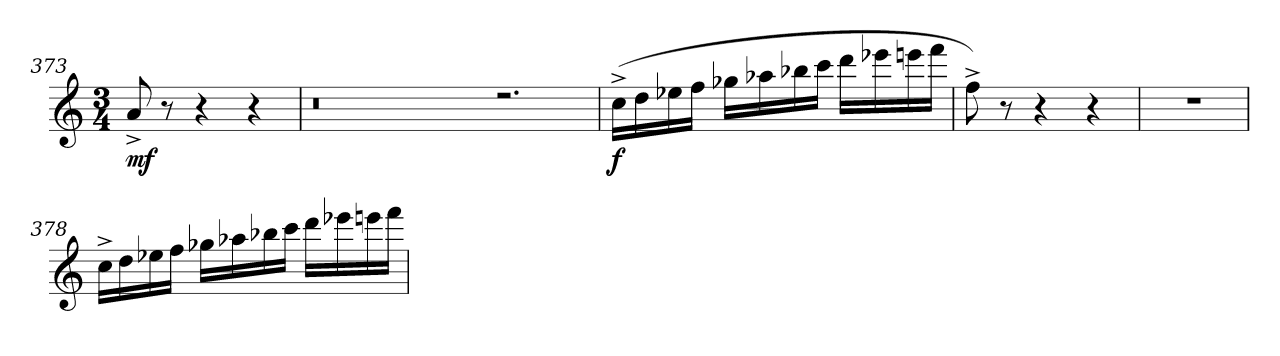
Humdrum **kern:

**kern	**dynam
*part1	*part1
*staff1	*staff1
*clefG2	*
*k[]	*
*M3/4	*
=373	=373
!	!LO:DY:b
8a^/	mf
8r	.
4r	.
4r	.
=374	=374
*^	*
0ryy	0r	.
2.rdd	2.ryy	.
=375	=375	=375
!	!	!LO:DY:b
*v	*v	*
(>16cc^\LL	f
16dd\	.
16ee-X\	.
16ff\JJ	.
16gg-X\LL	.
16aa-X\	.
16bb-X\	.
16ccc\JJ	.
16ddd\LL	.
16eee-X\	.
16eeen\	.
16fff\JJ	.
=376	=376
8ff^\)	.
8r	.
4r	.
4r	.
=377	=377
2.rdd	.
=378	=378
16cc^\LL	.
16dd\	.
16ee-X\	.
16ff\JJ	.
16gg-X\LL	.
16aa-X\	.
16bb-X\	.
16ccc\JJ	.
16ddd\LL	.
16eee-X\	.
16eeen\	.
16fff\JJ	.
=	=
*-	*-
